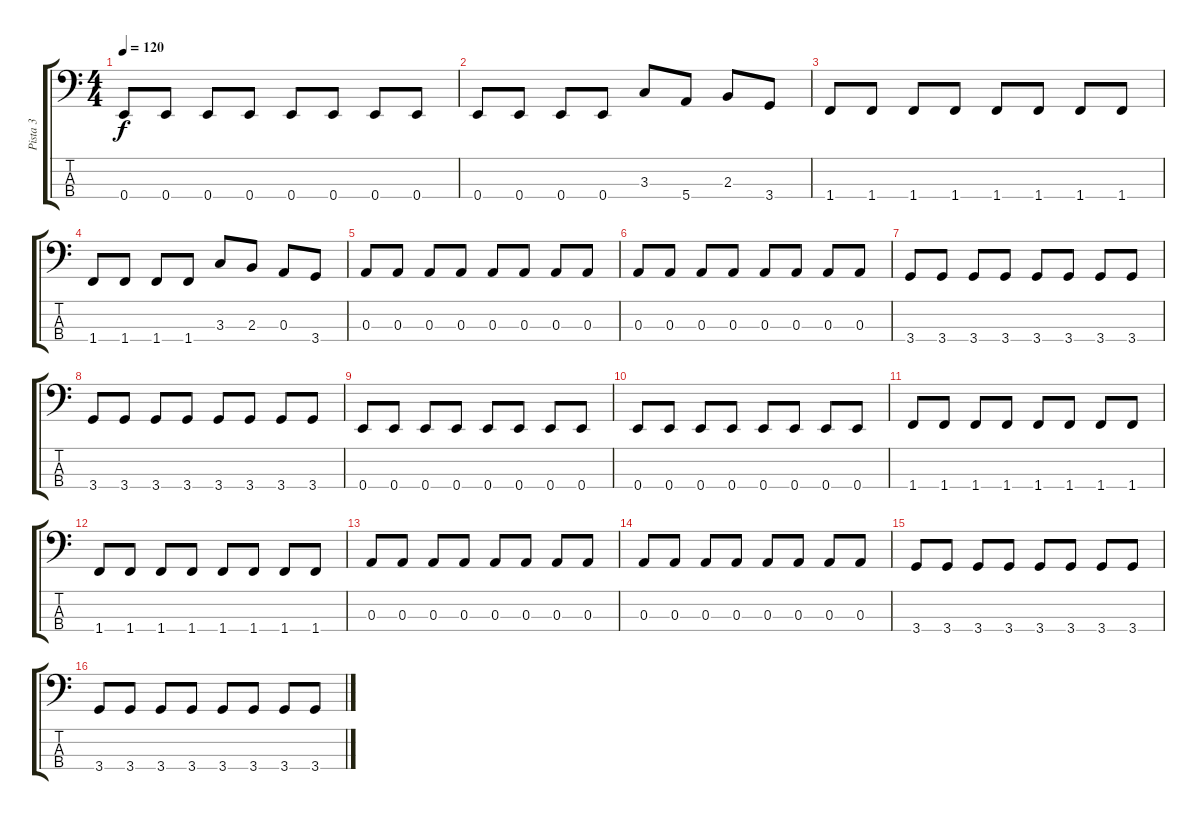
\track ("Pista 3" "Pista 3") {instrument electricbassfinger}
\staff {score tabs}
\tuning (G2 D2 A1 E1) {hide}
\ts (4 4)
\tempo 120
\clef f4
\ks c
0.4.8{dy f} 0.4.8 0.4.8 0.4.8 0.4.8 0.4.8 0.4.8 0.4.8 |
0.4.8 0.4.8 0.4.8 0.4.8 3.3.8 5.4.8 2.3.8 3.4.8 |
1.4.8 1.4.8 1.4.8 1.4.8 1.4.8 1.4.8 1.4.8 1.4.8 |
1.4.8 1.4.8 1.4.8 1.4.8 3.3.8 2.3.8 0.3.8 3.4.8 |
0.3.8 0.3.8 0.3.8 0.3.8 0.3.8 0.3.8 0.3.8 0.3.8 |
0.3.8 0.3.8 0.3.8 0.3.8 0.3.8 0.3.8 0.3.8 0.3.8 |
3.4.8 3.4.8 3.4.8 3.4.8 3.4.8 3.4.8 3.4.8 3.4.8 |
3.4.8 3.4.8 3.4.8 3.4.8 3.4.8 3.4.8 3.4.8 3.4.8 |
0.4.8 0.4.8 0.4.8 0.4.8 0.4.8 0.4.8 0.4.8 0.4.8 |
0.4.8 0.4.8 0.4.8 0.4.8 0.4.8 0.4.8 0.4.8 0.4.8 |
1.4.8 1.4.8 1.4.8 1.4.8 1.4.8 1.4.8 1.4.8 1.4.8 |
1.4.8 1.4.8 1.4.8 1.4.8 1.4.8 1.4.8 1.4.8 1.4.8 |
0.3.8 0.3.8 0.3.8 0.3.8 0.3.8 0.3.8 0.3.8 0.3.8 |
0.3.8 0.3.8 0.3.8 0.3.8 0.3.8 0.3.8 0.3.8 0.3.8 |
3.4.8 3.4.8 3.4.8 3.4.8 3.4.8 3.4.8 3.4.8 3.4.8 |
3.4.8 3.4.8 3.4.8 3.4.8 3.4.8 3.4.8 3.4.8 3.4.8
